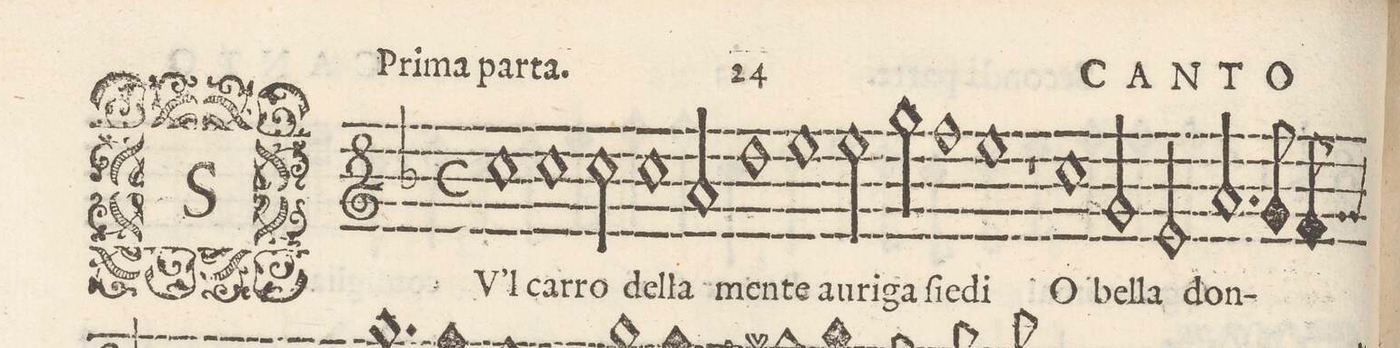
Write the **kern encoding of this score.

**kern	**text
*I"CANTO	*
*clefG2	*
*k[b-]	*
*met(C)	*
*M2/1	*
1cc	SV`l
1cc	car-
=2-	=2-
2cc\	-ro
1cc	del-
2a/	-la men-
=3-	=3-
1dd	-te
1ee	au-
=4-	=4-
2ee\	-ri-
2gg\	-ga
1ff	ſie-
=5-	=5-
1ee	-di
1r	.
=6-	=6-
1cc	O
2g/	bel-
2e/	-la
=7-	=7-
2.a/	don-
8g/	.
8f/	.
*-	*-
